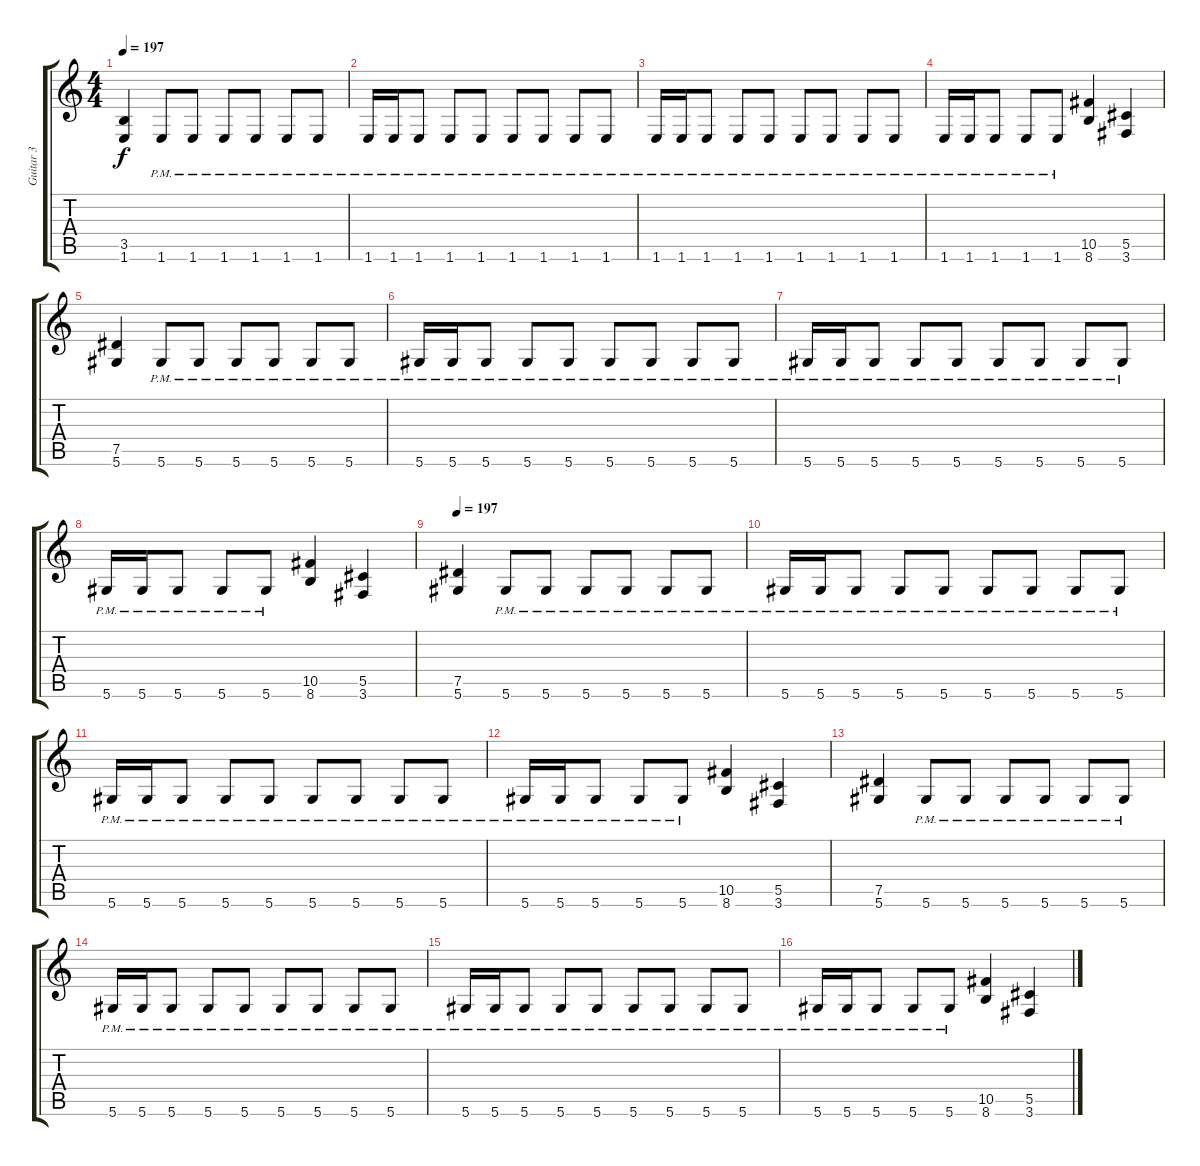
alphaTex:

\track ("Guitar 3" "Guitar 3") {instrument overdrivenguitar}
\staff {score tabs}
\tuning (Eb4 Bb3 Gb3 Db3 Ab2 Eb2) {hide}
\ts (4 4)
\tempo 197
\clef g2
\ks c
(3.5 1.6).4{dy f} 1.6{pm}.8 1.6{pm}.8 1.6{pm}.8 1.6{pm}.8 1.6{pm}.8 1.6{pm}.8 |
1.6{pm}.16 1.6{pm}.16 1.6{pm}.8 1.6{pm}.8 1.6{pm}.8 1.6{pm}.8 1.6{pm}.8 1.6{pm}.8 1.6{pm}.8 |
1.6{pm}.16 1.6{pm}.16 1.6{pm}.8 1.6{pm}.8 1.6{pm}.8 1.6{pm}.8 1.6{pm}.8 1.6{pm}.8 1.6{pm}.8 |
1.6{pm}.16 1.6{pm}.16 1.6{pm}.8 1.6{pm}.8 1.6{pm}.8 (10.5 8.6).4 (5.5 3.6).4 |
(7.5 5.6).4 5.6{pm}.8 5.6{pm}.8 5.6{pm}.8 5.6{pm}.8 5.6{pm}.8 5.6{pm}.8 |
5.6{pm}.16 5.6{pm}.16 5.6{pm}.8 5.6{pm}.8 5.6{pm}.8 5.6{pm}.8 5.6{pm}.8 5.6{pm}.8 5.6{pm}.8 |
5.6{pm}.16 5.6{pm}.16 5.6{pm}.8 5.6{pm}.8 5.6{pm}.8 5.6{pm}.8 5.6{pm}.8 5.6{pm}.8 5.6{pm}.8 |
5.6{pm}.16 5.6{pm}.16 5.6{pm}.8 5.6{pm}.8 5.6{pm}.8 (10.5 8.6).4 (5.5 3.6).4 |
\tempo 197
(7.5 5.6).4 5.6{pm}.8 5.6{pm}.8 5.6{pm}.8 5.6{pm}.8 5.6{pm}.8 5.6{pm}.8 |
5.6{pm}.16 5.6{pm}.16 5.6{pm}.8 5.6{pm}.8 5.6{pm}.8 5.6{pm}.8 5.6{pm}.8 5.6{pm}.8 5.6{pm}.8 |
5.6{pm}.16 5.6{pm}.16 5.6{pm}.8 5.6{pm}.8 5.6{pm}.8 5.6{pm}.8 5.6{pm}.8 5.6{pm}.8 5.6{pm}.8 |
5.6{pm}.16 5.6{pm}.16 5.6{pm}.8 5.6{pm}.8 5.6{pm}.8 (10.5 8.6).4 (5.5 3.6).4 |
(7.5 5.6).4 5.6{pm}.8 5.6{pm}.8 5.6{pm}.8 5.6{pm}.8 5.6{pm}.8 5.6{pm}.8 |
5.6{pm}.16 5.6{pm}.16 5.6{pm}.8 5.6{pm}.8 5.6{pm}.8 5.6{pm}.8 5.6{pm}.8 5.6{pm}.8 5.6{pm}.8 |
5.6{pm}.16 5.6{pm}.16 5.6{pm}.8 5.6{pm}.8 5.6{pm}.8 5.6{pm}.8 5.6{pm}.8 5.6{pm}.8 5.6{pm}.8 |
5.6{pm}.16 5.6{pm}.16 5.6{pm}.8 5.6{pm}.8 5.6{pm}.8 (10.5 8.6).4 (5.5 3.6).4
